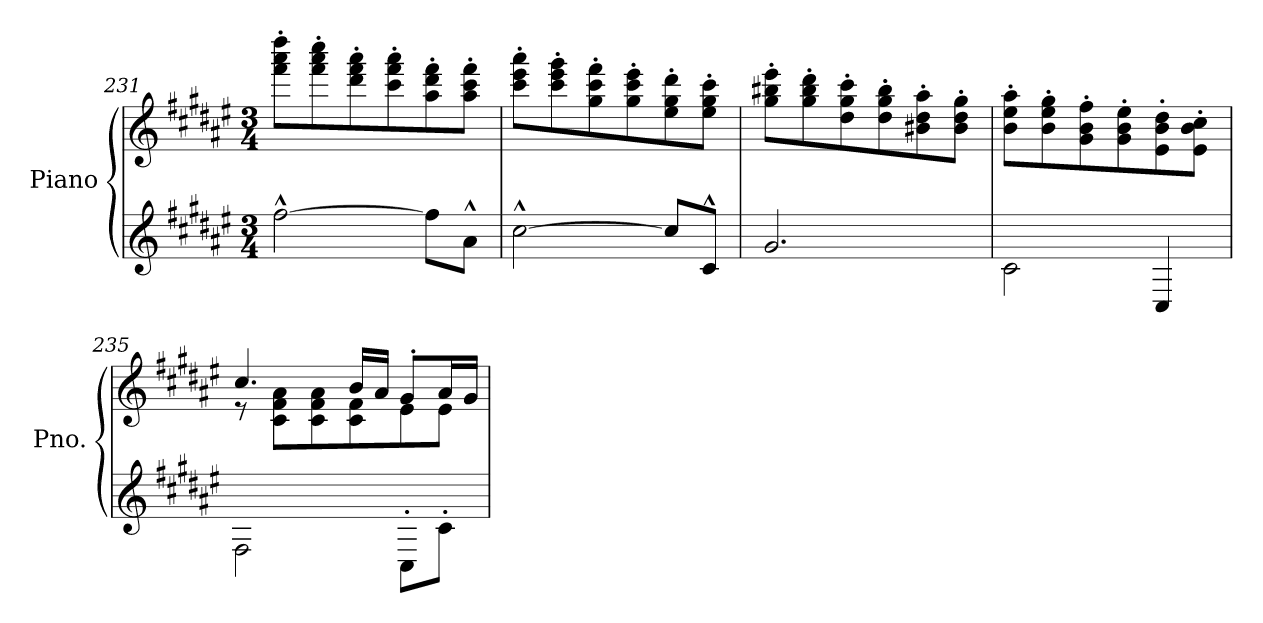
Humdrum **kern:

**kern	**kern
*part1	*part1
*staff2	*staff1
*I"Piano	*
*I'Pno.	*
*clefG2	*clefG2
*k[f#c#g#d#a#e#]	*k[f#c#g#d#a#e#]
*M3/4	*M3/4
=231	=231
[2ff#^^\	8fff#\' 8aaa#\' 8dddd#\'L
.	8fff#\' 8aaa#\' 8cccc#\'
.	8ddd#\' 8fff#\' 8aaa#\'
.	8ccc#\' 8fff#\' 8aaa#\'
8ff#\L]	8aa#\' 8ddd#\' 8fff#\'
8a#^^\J	8aa#\' 8ccc#\' 8fff#\'J
=232	=232
[2cc#^^\	8ccc#\' 8eee#\' 8aaa#\'L
.	8ccc#\' 8eee#\' 8ggg#\'
.	8gg#\' 8ccc#\' 8fff#\'
.	8gg#\' 8ccc#\' 8eee#\'
8cc#/L]	8ee#\' 8gg#\' 8ddd#\'
8c#^^/J	8ee#\' 8gg#\' 8ccc#\'J
=233	=233
2.g#/	8gg#\' 8bb#X\' 8eee#\'L
.	8gg#\' 8bb#\' 8ddd#\'
.	8dd#\' 8gg#\' 8ccc#\'
.	8dd#\' 8gg#\' 8bb#\'
.	8b#X\' 8dd#\' 8aa#\'
.	8b#\' 8dd#\' 8gg#\'J
=234	=234
2c#\	8b\' 8ee#\' 8aa#\'L
.	8b\' 8ee#\' 8gg#\'
.	8g#\' 8b\' 8ff#\'
.	8g#\' 8b\' 8ee#\'
4C#/	8e#\' 8b\' 8dd#\'
.	8e#\' 8b\' 8cc#\'J
=235	=235
*	*^
2F#\	4.cc#/	8r
.	.	8c#\ 8f#\ 8a#\L
.	.	8c#\ 8f#\ 8a#\
.	16b/LL	8c#\ 8f#\
.	16a#/JJ	.
8C#'\L	8g#'/L	8e#\
8c#'\J	16a#/L	8e#\J
.	16g#/JJ	.
*	*v	*v
=	=
*-	*-
